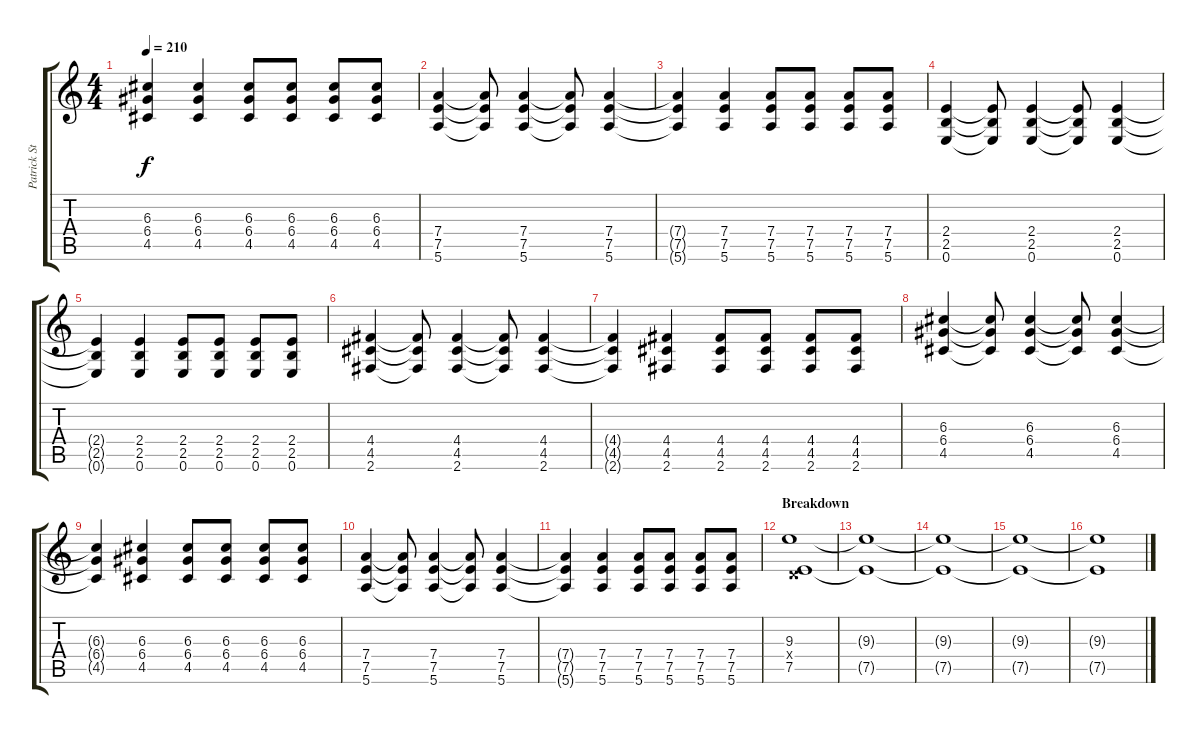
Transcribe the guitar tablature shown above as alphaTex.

\track ("Patrick Stump (Rythmn Guitar)" "Patrick St") {instrument overdrivenguitar}
\staff {score tabs}
\tuning (E4 B3 G3 D3 A2 E2) {hide}
\ts (4 4)
\tempo 210
\clef g2
\ks c
(6.3{t} 6.4{t} 4.5{t}).4{dy f} (6.3 6.4 4.5).4 (6.3 6.4 4.5).8 (6.3 6.4 4.5).8 (6.3 6.4 4.5).8 (6.3 6.4 4.5).8 |
(7.4 7.5 5.6).4 (7.4{t} 7.5{t} 5.6{t}).8 (7.4 7.5 5.6).4 (7.4{t} 7.5{t} 5.6{t}).8 (7.4 7.5 5.6).4 |
(7.4{t} 7.5{t} 5.6{t}).4 (7.4 7.5 5.6).4 (7.4 7.5 5.6).8 (7.4 7.5 5.6).8 (7.4 7.5 5.6).8 (7.4 7.5 5.6).8 |
(2.4 2.5 0.6).4 (2.4{t} 2.5{t} 0.6{t}).8 (2.4 2.5 0.6).4 (2.4{t} 2.5{t} 0.6{t}).8 (2.4 2.5 0.6).4 |
(2.4{t} 2.5{t} 0.6{t}).4 (2.4 2.5 0.6).4 (2.4 2.5 0.6).8 (2.4 2.5 0.6).8 (2.4 2.5 0.6).8 (2.4 2.5 0.6).8 |
(4.4 4.5 2.6).4 (4.4{t} 4.5{t} 2.6{t}).8 (4.4 4.5 2.6).4 (4.4{t} 4.5{t} 2.6{t}).8 (4.4 4.5 2.6).4 |
(4.4{t} 4.5{t} 2.6{t}).4 (4.4 4.5 2.6).4 (4.4 4.5 2.6).8 (4.4 4.5 2.6).8 (4.4 4.5 2.6).8 (4.4 4.5 2.6).8 |
(6.3 6.4 4.5).4 (6.3{t} 6.4{t} 4.5{t}).8 (6.3 6.4 4.5).4 (6.3{t} 6.4{t} 4.5{t}).8 (6.3 6.4 4.5).4 |
(6.3{t} 6.4{t} 4.5{t}).4 (6.3 6.4 4.5).4 (6.3 6.4 4.5).8 (6.3 6.4 4.5).8 (6.3 6.4 4.5).8 (6.3 6.4 4.5).8 |
(7.4 7.5 5.6).4 (7.4{t} 7.5{t} 5.6{t}).8 (7.4 7.5 5.6).4 (7.4{t} 7.5{t} 5.6{t}).8 (7.4 7.5 5.6).4 |
(7.4{t} 7.5{t} 5.6{t}).4 (7.4 7.5 5.6).4 (7.4 7.5 5.6).8 (7.4 7.5 5.6).8 (7.4 7.5 5.6).8 (7.4 7.5 5.6).8 |
\section ("" "Breakdown")
(9.3 0.4{x} 7.5).1{volume 8} |
(9.3{t} 7.5{t}).1 |
(9.3{t} 7.5{t}).1 |
(9.3{t} 7.5{t}).1 |
(9.3{t} 7.5{t}).1
